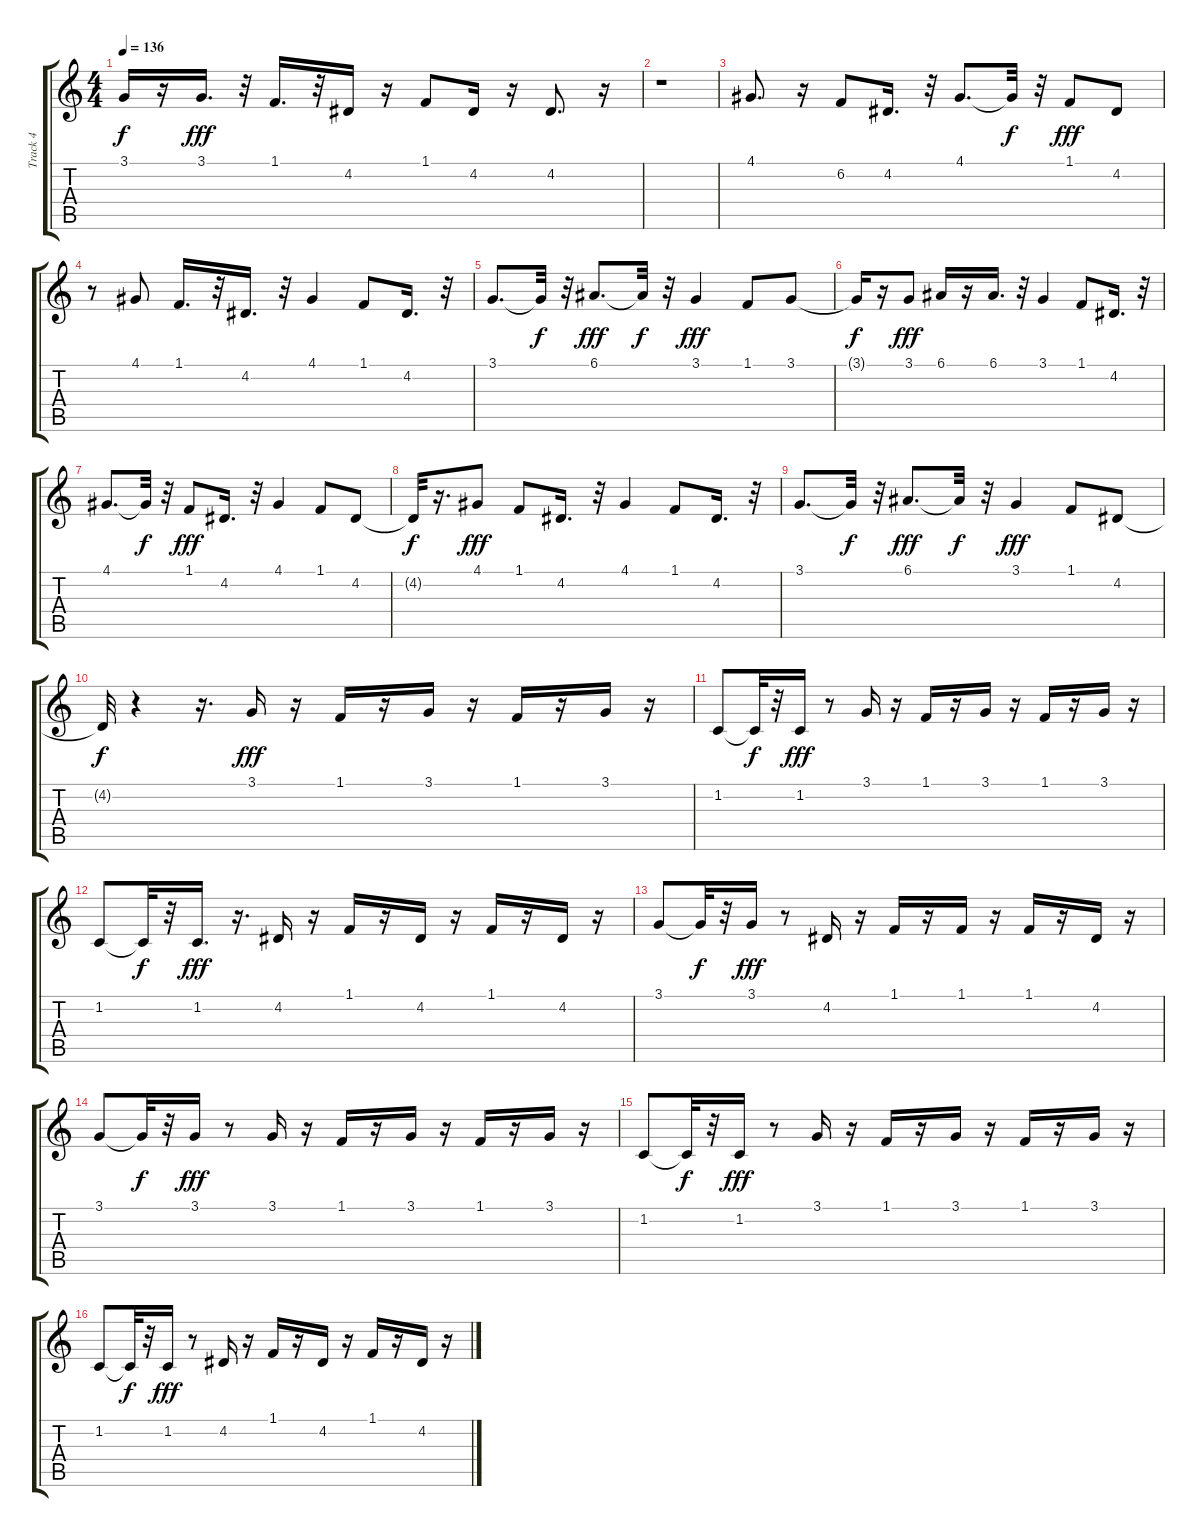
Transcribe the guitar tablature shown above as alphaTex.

\track ("Track 4" "Track 4") {instrument tenorsax}
\staff {score tabs}
\tuning (E4 B3 G3 D3 A2 E2) {hide}
\ts (4 4)
\tempo 136
\clef g2
\ks c
3.1{t}.16{dy f} r.16 3.1.16{d dy fff} r.32 1.1.16{d} r.32 4.2.16 r.16 1.1.8 4.2.16 r.16 4.2.8{d} r.16 |
r.1 |
4.1.8{d} r.16 6.2.8 4.2.16{d} r.32 4.1.8{d} 4.1{t}.32{dy f} r.32 1.1.8{dy fff} 4.2.8 |
r.8 4.1.8 1.1.16{d} r.32 4.2.16{d} r.32 4.1.4 1.1.8 4.2.16{d} r.32 |
3.1.8{d} 3.1{t}.32{dy f} r.32 6.1.8{d dy fff} 6.1{t}.32{dy f} r.32 3.1.4{dy fff} 1.1.8 3.1.8 |
3.1{t}.16{dy f} r.16 3.1.8{dy fff} 6.1.16 r.16 6.1.16{d} r.32 3.1.4 1.1.8 4.2.16{d} r.32 |
4.1.8{d} 4.1{t}.32{dy f} r.32 1.1.8{dy fff} 4.2.16{d} r.32 4.1.4 1.1.8 4.2.8 |
4.2{t}.32{dy f} r.16{d} 4.1.8{dy fff} 1.1.8 4.2.16{d} r.32 4.1.4 1.1.8 4.2.16{d} r.32 |
3.1.8{d} 3.1{t}.32{dy f} r.32 6.1.8{d dy fff} 6.1{t}.32{dy f} r.32 3.1.4{dy fff} 1.1.8 4.2.8 |
4.2{t}.32{dy f} r.4 r.16{d} 3.1.16{dy fff} r.16 1.1.16 r.16 3.1.16 r.16 1.1.16 r.16 3.1.16 r.16 |
1.2.8 1.2{t}.32{dy f} r.32 1.2.16{dy fff} r.8 3.1.16 r.16 1.1.16 r.16 3.1.16 r.16 1.1.16 r.16 3.1.16 r.16 |
1.2.8 1.2{t}.32{dy f} r.32 1.2.16{d dy fff} r.16{d} 4.2.16 r.16 1.1.16 r.16 4.2.16 r.16 1.1.16 r.16 4.2.16 r.16 |
3.1.8 3.1{t}.32{dy f} r.32 3.1.16{dy fff} r.8 4.2.16 r.16 1.1.16 r.16 1.1.16 r.16 1.1.16 r.16 4.2.16 r.16 |
3.1.8 3.1{t}.32{dy f} r.32 3.1.16{dy fff} r.8 3.1.16 r.16 1.1.16 r.16 3.1.16 r.16 1.1.16 r.16 3.1.16 r.16 |
1.2.8 1.2{t}.32{dy f} r.32 1.2.16{dy fff} r.8 3.1.16 r.16 1.1.16 r.16 3.1.16 r.16 1.1.16 r.16 3.1.16 r.16 |
1.2.8 1.2{t}.32{dy f} r.32 1.2.16{dy fff} r.8 4.2.16 r.16 1.1.16 r.16 4.2.16 r.16 1.1.16 r.16 4.2.16 r.16
